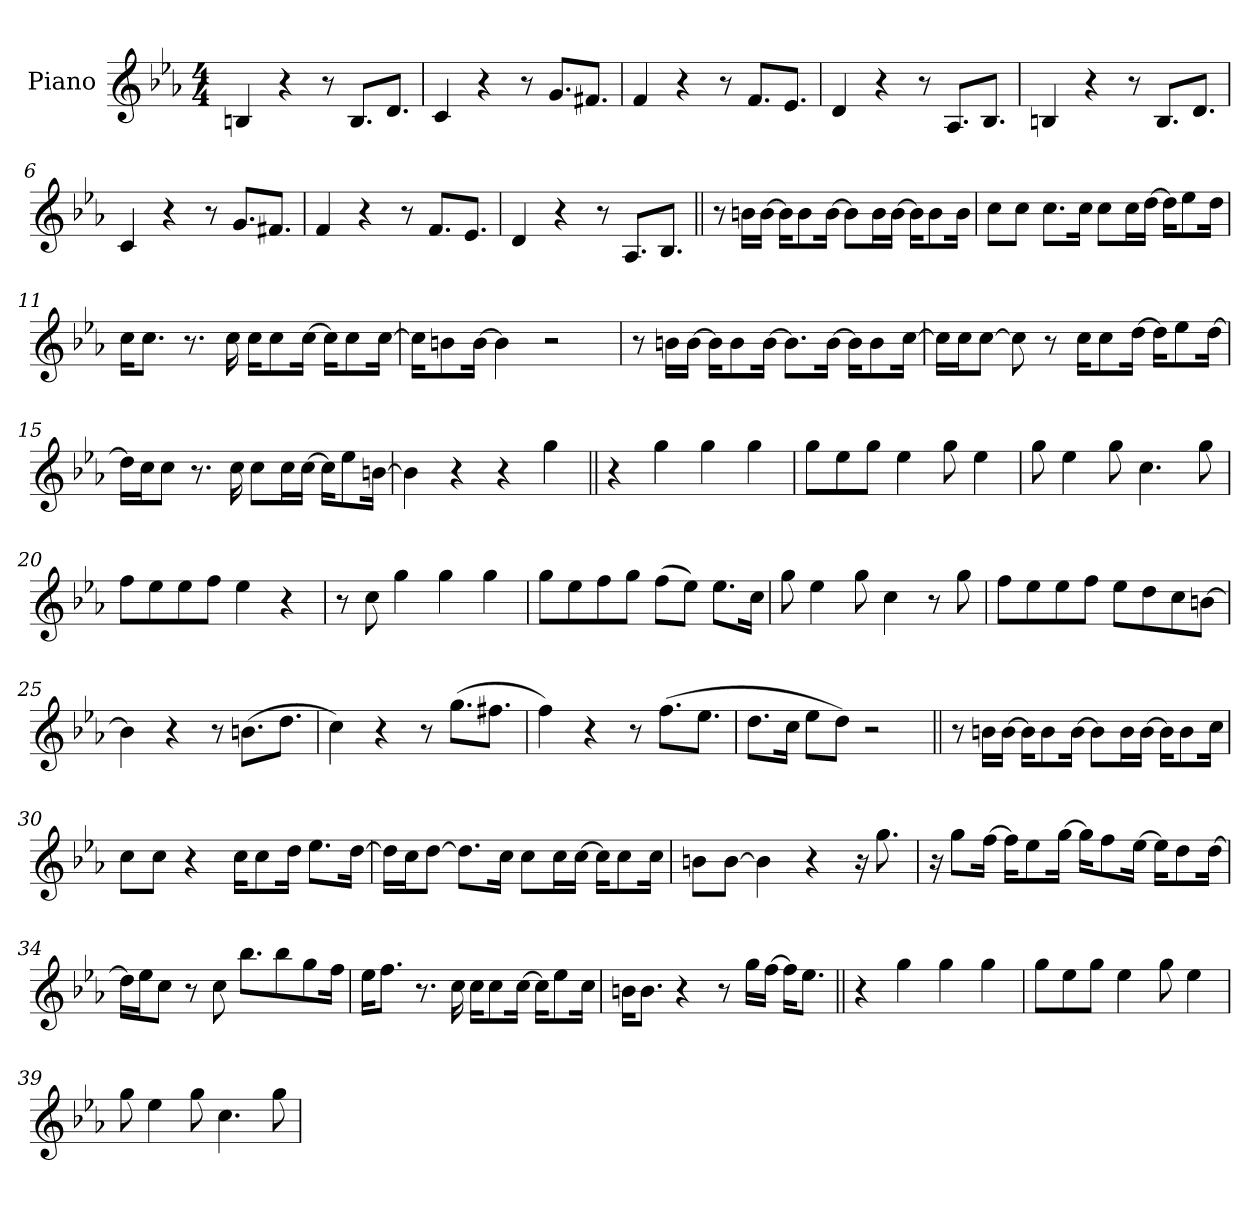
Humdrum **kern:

**kern
*part1
*staff1
*I"Piano
*I'Pno.
*clefG2
*k[b-e-a-]
*M4/4
*MM95
=1
4Bn!
4r
8r
8.B!L
8.d!J
=2
4c!
4r
8r
8.g!L
8.f#X!J
=3
4f!
4r
8r
8.f!L
8.e-!J
=4
4d!
4r
8r
8.A-!L
8.B-!J
=5
4Bn!
4r
8r
8.B!L
8.d!J
=6
4c!
4r
8r
8.g!L
8.f#X!J
=7
4f!
4r
8r
8.f!L
8.e-!J
=8
4d!
4r
8r
8.A-!L
8.B-!J
=9||
8r
16bnLL
[16bJJ
16bKL]
8b
[16bJk
8bL]
16bL
[16bJJ
16bKL]
8b
16bJk
=10
8ccL
8ccJ
8.ccL
16ccJk
8ccL
16ccL
[16ddJJ
16ddKL]
8ee-
16ddJk
=11
16ccKL
8.ccJ
8.r
16cc
16ccKL
8cc
[16ccJk
16ccKL]
8cc
[16ccJk
=12
16ccKL]
8bn
[16bJk
4b]
2r
=13
8r
16bnLL
[16bJJ
16bKL]
8b
[16bJk
8.bL]
[16bJk
16bKL]
8b
[16ccJk
=14
16ccLL]
16ccJ
[8ccJ
8cc]
8r
16ccKL
8cc
[16ddJk
16ddKL]
8ee-
[16ddJk
=15
16ddLL]
16ccJ
8ccJ
8.r
16cc
8ccL
16ccL
[16ccJJ
16ccKL]
8ee-
[16bnJk
=16
4b]
4r
4r
4gg
=17||
4r
4gg
4gg
4gg
=18
8ggL
8ee-
8ggJ
4ee-
8gg
4ee-
=19
8gg
4ee-
8gg
4.cc
8gg
=20
8ffL
8ee-
8ee-
8ffJ
4ee-
4r
=21
8r
8cc
4gg
4gg
4gg
=22
8ggL
8ee-
8ff
8ggJ
(>8ffL
8ee-J)
8.ee-L
16ccJk
=23
8gg
4ee-
8gg
4cc
8r
8gg
=24
8ffL
8ee-
8ee-
8ffJ
8ee-L
8dd
8cc
[8bnJ
=25
4b]
4r
8r
(>8.bnL
8.ddJ
=26
4cc)
4r
8r
(>8.ggL
8.ff#XJ
=27
4ff)
4r
8r
(>8.ffL
8.ee-J
=28
8.ddL
16ccJk
8ee-L
8ddJ)
2r
=29||
8r
16bnLL
[16bJJ
16bKL]
8b
[16bJk
8bL]
16bL
[16bJJ
16bKL]
8b
16ccJk
=30
8ccL
8ccJ
4r
16ccKL
8cc
16ddJk
8.ee-L
[16ddJk
=31
16ddLL]
16ccJ
[8ddJ
8.ddL]
16ccJk
8ccL
16ccL
[16ccJJ
16ccKL]
8cc
16ccJk
=32
8bnL
[8bJ
4b]
4r
16r
8.gg
=33
16r
8ggL
[16ffJk
16ffKL]
8ee-
[16ggJk
16ggKL]
8ff
[16ee-Jk
16ee-KL]
8dd
[16ddJk
=34
16ddLL]
16ee-J
8ccJ
8r
8cc
8.bb-L
8bb-
8gg
16ffJk
=35
16ee-KL
8.ffJ
8.r
16cc
16ccKL
8cc
[16ccJk
16ccKL]
8ee-
16ccJk
=36
16bnKL
8.bJ
4r
8r
16ggLL
[16ffJJ
16ffKL]
8.ee-J
=37||
4r
4gg
4gg
4gg
=38
8ggL
8ee-
8ggJ
4ee-
8gg
4ee-
=39
8gg
4ee-
8gg
4.cc
8gg
=
*-
